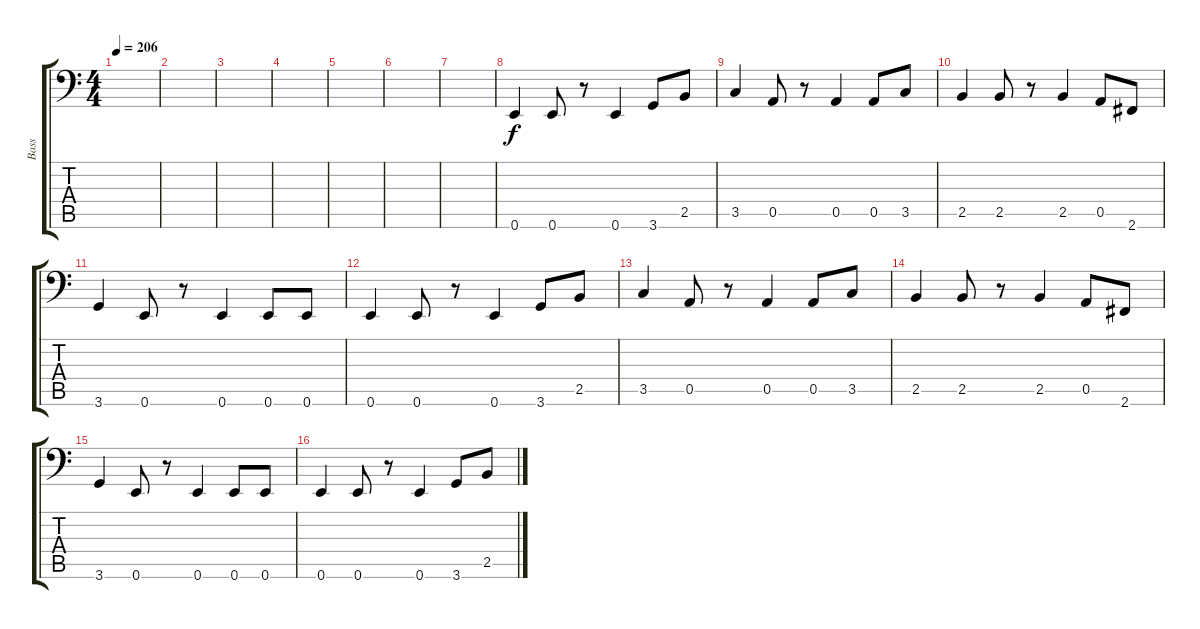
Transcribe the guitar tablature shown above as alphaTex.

\track ("Bass" "Bass") {instrument electricbasspick}
\staff {score tabs}
\tuning (E3 B2 G2 D2 A1 E1) {hide}
\ts (4 4)
\tempo 206
\clef f4
\ks c
|
|
|
|
|
|
|
0.6.4 0.6.8 r.8 0.6.4 3.6.8 2.5.8 |
3.5.4 0.5.8 r.8 0.5.4 0.5.8 3.5.8 |
2.5.4 2.5.8 r.8 2.5.4 0.5.8 2.6.8 |
3.6.4 0.6.8 r.8 0.6.4 0.6.8 0.6.8 |
0.6.4 0.6.8 r.8 0.6.4 3.6.8 2.5.8 |
3.5.4 0.5.8 r.8 0.5.4 0.5.8 3.5.8 |
2.5.4 2.5.8 r.8 2.5.4 0.5.8 2.6.8 |
3.6.4 0.6.8 r.8 0.6.4 0.6.8 0.6.8 |
0.6.4 0.6.8 r.8 0.6.4 3.6.8 2.5.8
